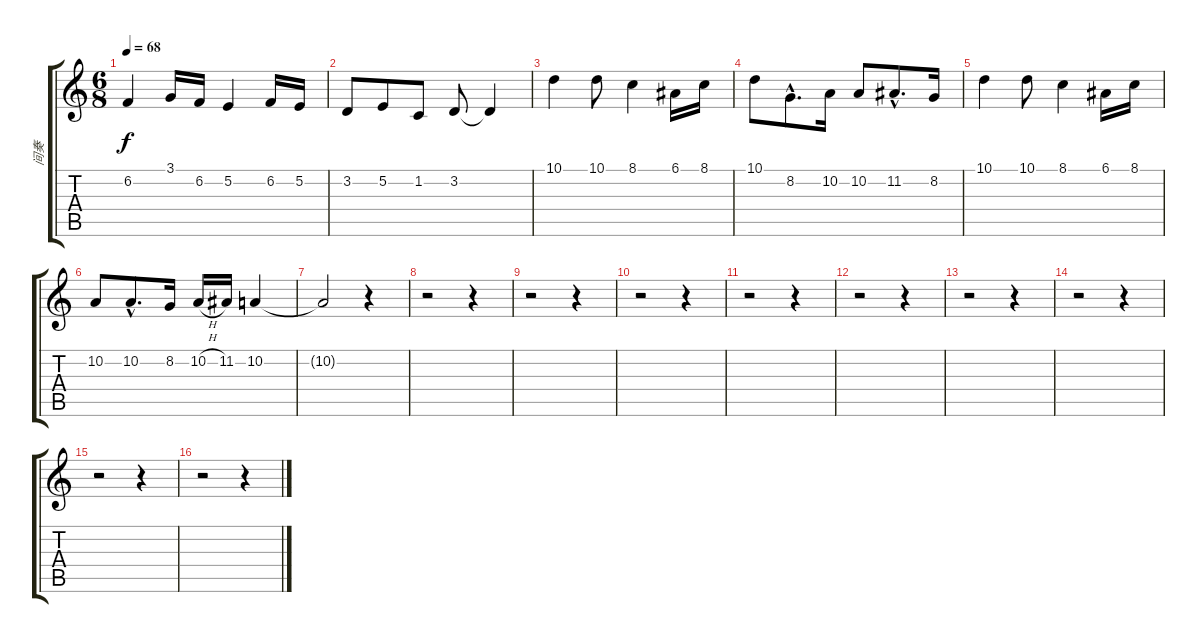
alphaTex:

\track ("间奏" "间奏") {instrument stringensemble1}
\staff {score tabs}
\tuning (E4 B3 G3 D3 A2 E2) {hide}
\ts (6 8)
\tempo 68
\clef g2
\ks c
6.2.4{dy f} 3.1.16 6.2.16 5.2.4 6.2.16 5.2.16 |
3.2.8 5.2.8 1.2.8 3.2.8 3.2{t}.4 |
10.1.4 10.1.8 8.1.4 6.1.16 8.1.16 |
10.1.8 8.2{hac}.8{d} 10.2.16 10.2.8 11.2{hac}.8{d} 8.2.16 |
10.1.4 10.1.8 8.1.4 6.1.16 8.1.16 |
10.2.8 10.2{hac}.8{d} 8.2.16 10.2{h}.16 11.2.16 10.2.4 |
10.2{t}.2 r.4 |
r.2 r.4 |
r.2 r.4 |
r.2 r.4 |
r.2 r.4 |
r.2 r.4 |
r.2 r.4 |
r.2 r.4 |
r.2 r.4 |
r.2 r.4
